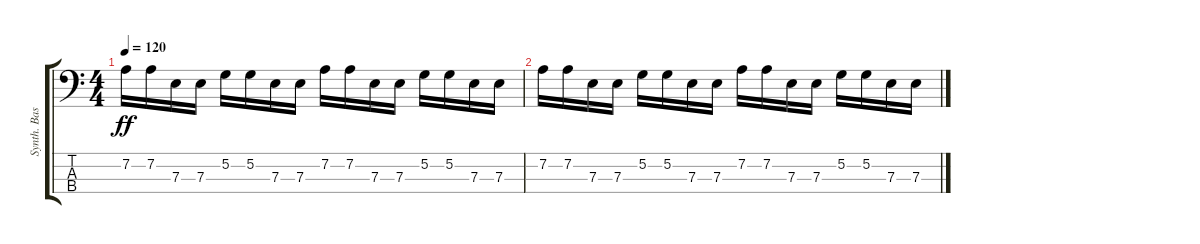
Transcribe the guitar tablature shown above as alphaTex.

\track ("Synth. Bass" "Synth. Bas") {instrument synthbass1}
\staff {score tabs}
\tuning (G2 D2 A1 E1) {hide}
\ts (4 4)
\tempo 120
\clef f4
\ks c
7.2.16{dy ff} 7.2.16 7.3.16 7.3.16 5.2.16 5.2.16 7.3.16 7.3.16 7.2.16 7.2.16 7.3.16 7.3.16 5.2.16 5.2.16 7.3.16 7.3.16 |
7.2.16 7.2.16 7.3.16 7.3.16 5.2.16 5.2.16 7.3.16 7.3.16 7.2.16 7.2.16 7.3.16 7.3.16 5.2.16 5.2.16 7.3.16 7.3.16
